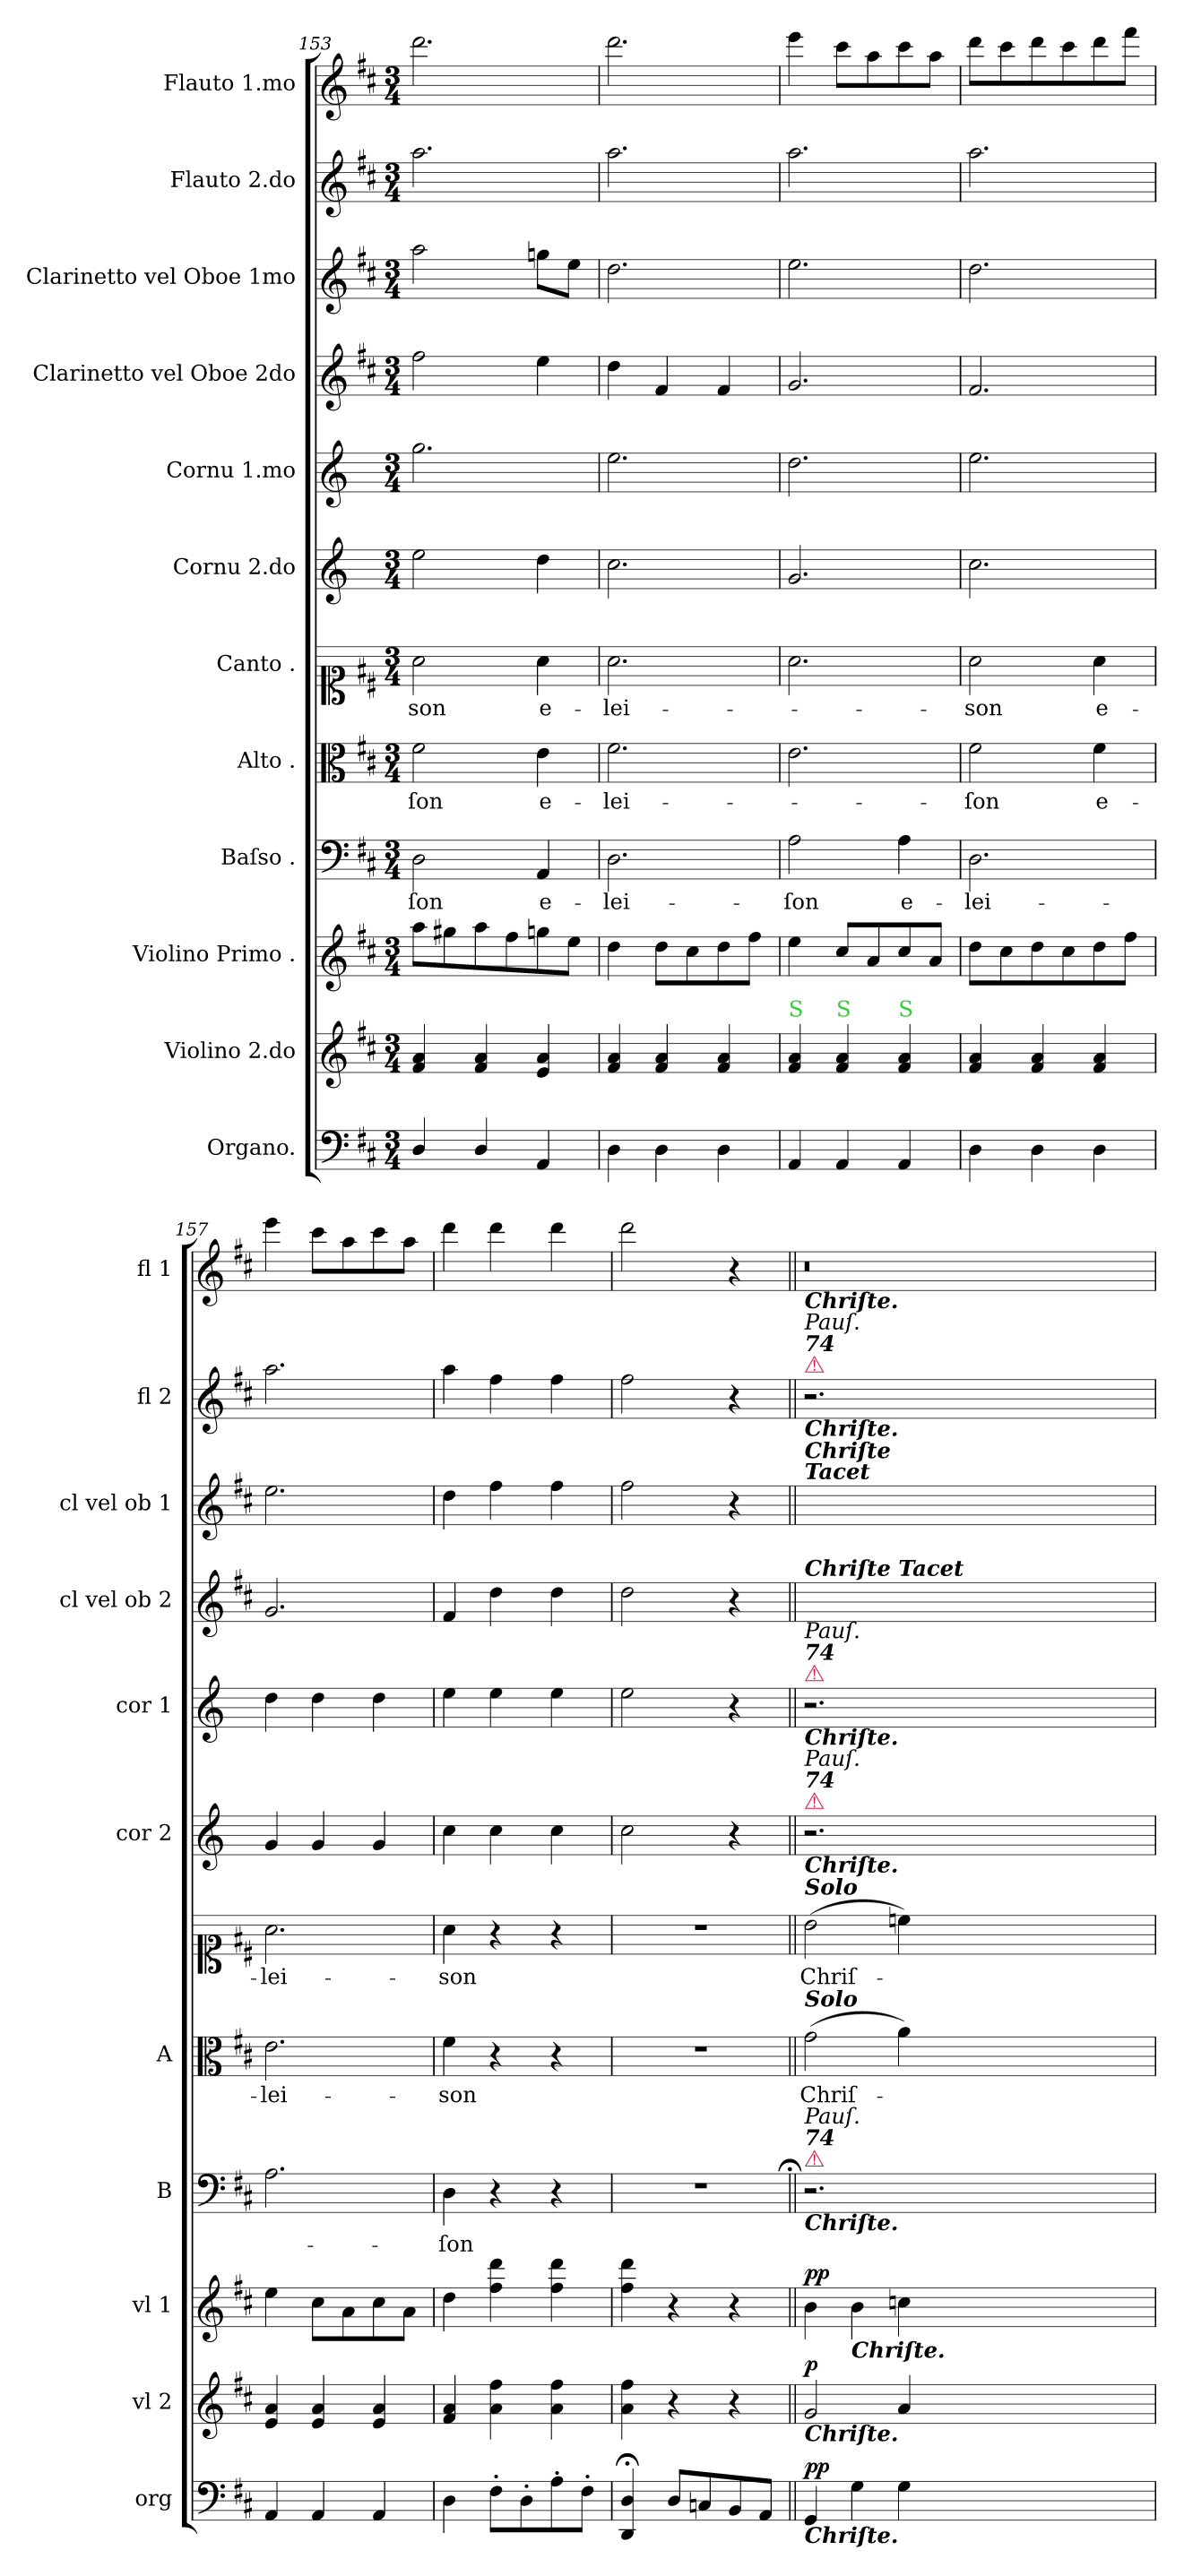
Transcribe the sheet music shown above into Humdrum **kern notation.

**kern	**dynam	**kern	**dynam	**kern	**dynam	**kern	**text	**kern	**text	**kern	**text	**kern	**kern	**kern	**kern	**kern	**kern
*part12	*part12	*part11	*part11	*part10	*part10	*part9	*part9	*part8	*part8	*part7	*part7	*part6	*part5	*part4	*part3	*part2	*part1
*staff12	*staff12	*staff11	*staff11	*staff10	*staff10	*staff9	*staff9	*staff8	*staff8	*staff7	*staff7	*staff6	*staff5	*staff4	*staff3	*staff2	*staff1
*I"Organo.	*	*I"Violino 2.do	*	*I"Violino Primo .	*	*I"Baſso .	*	*I"Alto .	*	*I"Canto .	*	*I"Cornu 2.do	*I"Cornu 1.mo	*I"Clarinetto vel Oboe 2do	*I"Clarinetto vel Oboe 1mo	*I"Flauto 2.do	*I"Flauto 1.mo
*I'org	*	*I'vl 2	*	*I'vl 1	*	*I'B	*	*I'A	*	*	*	*I'cor 2	*I'cor 1	*I'cl vel ob 2	*I'cl vel ob 1	*I'fl 2	*I'fl 1
*clefF4	*	*clefG2	*	*clefG2	*	*clefF4	*	*clefC3	*	*clefC1	*	*clefG2	*clefG2	*clefG2	*clefG2	*clefG2	*clefG2
*	*	*	*	*	*	*	*	*	*	*	*	*ITrd6c10	*ITrd6c10	*	*	*	*
*k[f#c#]	*	*k[f#c#]	*	*k[f#c#]	*	*k[f#c#]	*	*k[f#c#]	*	*k[f#c#]	*	*k[f#c#]	*k[f#c#]	*k[f#c#]	*k[f#c#]	*k[f#c#]	*k[f#c#]
*D:	*	*D:	*	*D:	*	*D:	*	*D:	*	*D:	*	*	*	*D:	*D:	*D:	*D:
*M3/4	*	*M3/4	*	*M3/4	*	*M3/4	*	*M3/4	*	*M3/4	*	*M3/4	*M3/4	*M3/4	*M3/4	*M3/4	*M3/4
=153	=153	=153	=153	=153	=153	=153	=153	=153	=153	=153	=153	=153	=153	=153	=153	=153	=153
4D/	.	4f#/ 4a/	.	8aa\L	.	2D\	-ſon	2f#\	-ſon	2a\	-son	2f#\	2.a\	2ff#\	2aa\	2.aa\	2.ddd\
.	.	.	.	8gg#X\	.	.	.	.	.	.	.	.	.	.	.	.	.
4D/	.	4f#/ 4a/	.	8aa\	.	.	.	.	.	.	.	.	.	.	.	.	.
.	.	.	.	8ff#\	.	.	.	.	.	.	.	.	.	.	.	.	.
4AA/	.	4e/ 4a/	.	8ggn\	.	4AA/	e-	4e\	e-	4a\	e-	4e\	.	4ee\	8ggn\L	.	.
.	.	.	.	8ee\J	.	.	.	.	.	.	.	.	.	.	8ee\J	.	.
=154	=154	=154	=154	=154	=154	=154	=154	=154	=154	=154	=154	=154	=154	=154	=154	=154	=154
4D\	.	4f#/ 4a/	.	4dd\	.	2.D\	-lei-	2.f#\	-lei-	2.a\	-lei-	2.d\	2.f#\	4dd\	2.dd\	2.aa\	2.ddd\
4D\	.	4f#/ 4a/	.	8dd\L	.	.	.	.	.	.	.	.	.	4f#/	.	.	.
.	.	.	.	8cc#\	.	.	.	.	.	.	.	.	.	.	.	.	.
4D\	.	4f#/ 4a/	.	8dd\	.	.	.	.	.	.	.	.	.	4f#/	.	.	.
.	.	.	.	8ff#\J	.	.	.	.	.	.	.	.	.	.	.	.	.
=155	=155	=155	=155	=155	=155	=155	=155	=155	=155	=155	=155	=155	=155	=155	=155	=155	=155
!	!	!LO:TX:a:color=limegreen:t=S	!	!	!	!	!	!	!	!	!	!	!	!	!	!	!
4AA/	.	4f#/ 4a/	.	4ee\	.	2A\	-ſon	2.e\	.	2.a\	.	2.A/	2.e\	2.g/	2.ee\	2.aa\	4eee\
!	!	!LO:TX:a:color=limegreen:t=S	!	!	!	!	!	!	!	!	!	!	!	!	!	!	!
4AA/	.	4f#/ 4a/	.	8cc#/L	.	.	.	.	.	.	.	.	.	.	.	.	8ccc#\L
.	.	.	.	8a/	.	.	.	.	.	.	.	.	.	.	.	.	8aa\
!	!	!LO:TX:a:color=limegreen:t=S	!	!	!	!	!	!	!	!	!	!	!	!	!	!	!
4AA/	.	4f#/ 4a/	.	8cc#/	.	4A\	e-	.	.	.	.	.	.	.	.	.	8ccc#\
.	.	.	.	8a/J	.	.	.	.	.	.	.	.	.	.	.	.	8aa\J
=156	=156	=156	=156	=156	=156	=156	=156	=156	=156	=156	=156	=156	=156	=156	=156	=156	=156
4D\	.	4f#/ 4a/	.	8dd\L	.	2.D\	-lei-	2f#\	-ſon	2a\	-son	2.d\	2.f#\	2.f#/	2.dd\	2.aa\	8ddd\L
.	.	.	.	8cc#\	.	.	.	.	.	.	.	.	.	.	.	.	8ccc#\
4D\	.	4f#/ 4a/	.	8dd\	.	.	.	.	.	.	.	.	.	.	.	.	8ddd\
.	.	.	.	8cc#\	.	.	.	.	.	.	.	.	.	.	.	.	8ccc#\
4D\	.	4f#/ 4a/	.	8dd\	.	.	.	4f#\	e-	4a\	e-	.	.	.	.	.	8ddd\
.	.	.	.	8ff#\J	.	.	.	.	.	.	.	.	.	.	.	.	8fff#\J
=157	=157	=157	=157	=157	=157	=157	=157	=157	=157	=157	=157	=157	=157	=157	=157	=157	=157
4AA/	.	4e/ 4a/	.	4ee\	.	2.A\	.	2.e\	-lei-	2.a\	-lei-	4A/	4e\	2.g/	2.ee\	2.aa\	4eee\
4AA/	.	4e/ 4a/	.	8cc#\L	.	.	.	.	.	.	.	4A/	4e\	.	.	.	8ccc#\L
.	.	.	.	8a\	.	.	.	.	.	.	.	.	.	.	.	.	8aa\
4AA/	.	4e/ 4a/	.	8cc#\	.	.	.	.	.	.	.	4A/	4e\	.	.	.	8ccc#\
.	.	.	.	8a\J	.	.	.	.	.	.	.	.	.	.	.	.	8aa\J
=158	=158	=158	=158	=158	=158	=158	=158	=158	=158	=158	=158	=158	=158	=158	=158	=158	=158
4D\	.	4f#/ 4a/	.	4dd\	.	4D\	-ſon	4f#\	-son	4a\	-son	4d\	4f#\	4f#/	4dd\	4aa\	4ddd\
8F#'\L	.	4a\ 4ff#\	.	4ff#\ 4ddd\	.	4r	.	4r	.	4r	.	4d\	4f#\	4dd\	4ff#\	4ff#\	4ddd\
8D'\	.	.	.	.	.	.	.	.	.	.	.	.	.	.	.	.	.
8A'\	.	4a\ 4ff#\	.	4ff#\ 4ddd\	.	4r	.	4r	.	4r	.	4d\	4f#\	4dd\	4ff#\	4ff#\	4ddd\
8F#'\J	.	.	.	.	.	.	.	.	.	.	.	.	.	.	.	.	.
=159	=159	=159	=159	=159	=159	=159	=159	=159	=159	=159	=159	=159	=159	=159	=159	=159	=159
4DD;</ 4D;</	.	4a\ 4ff#\	.	4ff#\ 4ddd\	.	2.r	.	2.r	.	2.r	.	2d\	2f#\	2dd\	2ff#\	2ff#\	2ddd\
8D/L	.	4r	.	4r	.	.	.	.	.	.	.	.	.	.	.	.	.
8Cn/	.	.	.	.	.	.	.	.	.	.	.	.	.	.	.	.	.
8BB/	.	4r	.	4r	.	.	.	.	.	.	.	4r	4r	4r	4r	4r	4r
8AA/J	.	.	.	.	.	.	.	.	.	.	.	.	.	.	.	.	.
=160||	=160||	=160||	=160||	=160||	=160||	=160||;	=160||	=160||	=160||	=160||	=160||	=160||	=160||	=160||	=160||	=160||	=160||
!	!	!	!	!	!	!	!	!	!	!	!	!	!	!	!	!	!LO:TX:b:Bi:t=Chriſte.
!	!	!	!	!	!	!	!	!	!	!	!	!	!	!	!	!LO:TX:a:color=crimson:t=⚠	!
!	!	!	!	!	!	!	!	!	!	!	!	!	!	!	!	!LO:TX:a:Bi:t=74	!
!	!	!	!	!	!	!	!	!	!	!	!	!	!	!	!	!LO:TX:a:i:t=Pauſ.	!
!	!	!	!	!	!	!	!	!	!	!	!	!	!	!	!	!LO:TX:b:Bi:t=Chriſte.	!
!	!	!	!	!	!	!	!	!	!	!	!	!	!	!	!LO:TX:a:Bi:t=Chriſte \nTacet	!	!
!	!	!	!	!	!	!	!	!	!	!	!	!	!	!LO:TX:a:Bi:t=Chriſte Tacet	!	!	!
!	!	!	!	!	!	!	!	!	!	!	!	!	!LO:TX:a:color=crimson:t=⚠	!	!	!	!
!	!	!	!	!	!	!	!	!	!	!	!	!	!LO:TX:a:Bi:t=74	!	!	!	!
!	!	!	!	!	!	!	!	!	!	!	!	!	!LO:TX:a:i:t=Pauſ.	!	!	!	!
!	!	!	!	!	!	!	!	!	!	!	!	!	!LO:TX:b:Bi:t=Chriſte.	!	!	!	!
!	!	!	!	!	!	!	!	!	!	!	!	!LO:TX:a:color=crimson:t=⚠	!	!	!	!	!
!	!	!	!	!	!	!	!	!	!	!	!	!LO:TX:a:Bi:t=74	!	!	!	!	!
!	!	!	!	!	!	!	!	!	!	!	!	!LO:TX:a:i:t=Pauſ.	!	!	!	!	!
!	!	!	!	!	!	!	!	!	!	!	!	!LO:TX:b:Bi:t=Chriſte.	!	!	!	!	!
!	!	!	!	!	!	!	!	!	!	!LO:TX:a:Bi:t=Solo	!	!	!	!	!	!	!
!	!	!	!	!	!	!	!	!LO:TX:a:Bi:t=Solo	!	!	!	!	!	!	!	!	!
!	!	!	!	!	!	!LO:TX:a:color=crimson:t=⚠	!	!	!	!	!	!	!	!	!	!	!
!	!	!	!	!	!	!LO:TX:a:Bi:t=74	!	!	!	!	!	!	!	!	!	!	!
!	!	!	!	!	!	!LO:TX:a:i:t=Pauſ.	!	!	!	!	!	!	!	!	!	!	!
!	!	!	!	!	!	!LO:TX:b:Bi:t=Chriſte.	!	!	!	!	!	!	!	!	!	!	!
!	!	!LO:TX:b:Bi:t=Chriſte.	!	!	!	!	!	!	!	!	!	!	!	!	!	!	!
!LO:TX:b:Bi:t=Chriſte.	!	!	!	!	!	!	!	!	!	!	!	!	!	!	!	!	!
!	!LO:DY:a	!	!LO:DY:a	!	!LO:DY:a	!	!	!	!	!	!	!	!	!	!	!	!
4GG/	pp	2g/	p	4b\	pp	2.r	.	(2g\	Chriſ-	(2b\	Chriſ-	2.r	2.r	2.ryy	2.ryy	2.r	0.r
!	!	!	!	!LO:TX:b:Bi:t=Chriſte.	!	!	!	!	!	!	!	!	!	!	!	!	!
4G\	.	.	.	4b\	.	.	.	.	.	.	.	.	.	.	.	.	.
4G\	.	4a/	.	4ccn\	.	.	.	4a\)	.	4ccn\)	.	.	.	.	.	.	.
0ryy	.	0ryy	.	0ryy	.	0ryy	.	0ryy	.	0ryy	.	0ryy	0ryy	0ryy	0ryy	0ryy	.
4ryy	.	4ryy	.	4ryy	.	4ryy	.	4ryy	.	4ryy	.	4ryy	4ryy	4ryy	4ryy	4ryy	.
=	=	=	=	=	=	=	=	=	=	=	=	=	=	=	=	=	=
*-	*-	*-	*-	*-	*-	*-	*-	*-	*-	*-	*-	*-	*-	*-	*-	*-	*-
